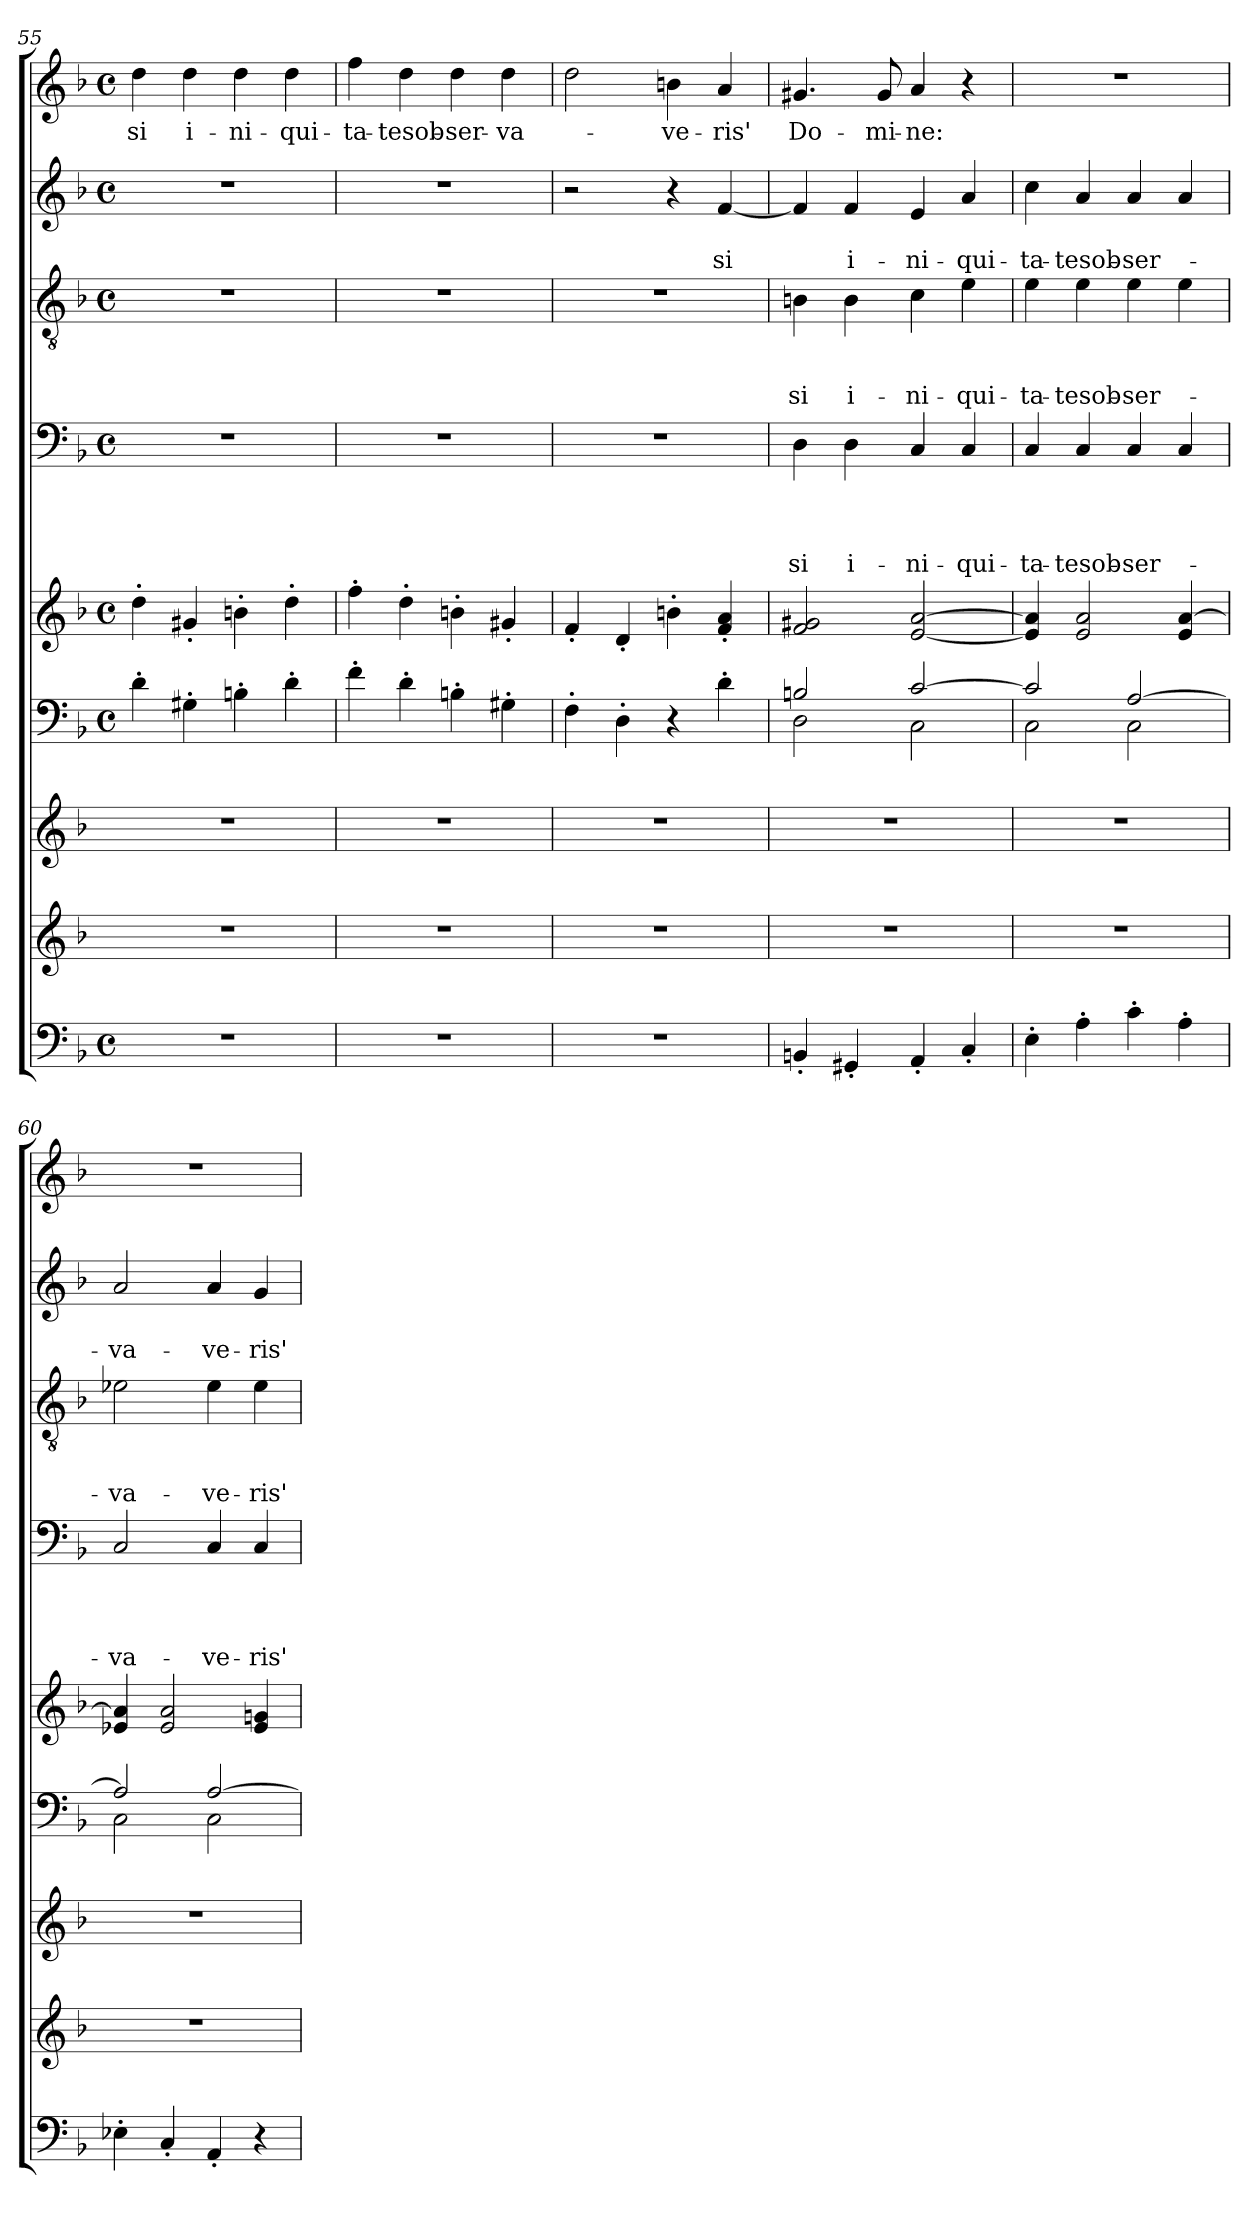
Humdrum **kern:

**kern	**kern	**kern	**kern	**kern	**kern	**text	**text	**text	**text	**kern	**text	**text	**text	**kern	**text	**text	**kern	**text
*part8	*part7	*part6	*part5	*part5	*part4	*part4	*part4	*part4	*part4	*part3	*part3	*part3	*part3	*part2	*part2	*part2	*part1	*part1
*staff9	*staff8	*staff7	*staff6	*staff5	*staff4	*staff4	*staff4	*staff4	*staff4	*staff3	*staff3	*staff3	*staff3	*staff2	*staff2	*staff2	*staff1	*staff1
!!LO:LB:g=z
*clefF4	*clefG2	*clefG2	*clefF4	*clefG2	*clefF4	*	*	*	*	*clefGv2	*	*	*	*clefG2	*	*	*clefG2	*
*k[b-]	*k[b-]	*k[b-]	*k[b-]	*k[b-]	*k[b-]	*	*	*	*	*k[b-]	*	*	*	*k[b-]	*	*	*k[b-]	*
*F:	*F:	*F:	*F:	*F:	*F:	*	*	*	*	*F:	*	*	*	*F:	*	*	*F:	*
*M4/4	*	*	*M4/4	*M4/4	*M4/4	*	*	*	*	*M4/4	*	*	*	*M4/4	*	*	*M4/4	*
*met(c)	*	*	*met(c)	*met(c)	*met(c)	*	*	*	*	*met(c)	*	*	*	*met(c)	*	*	*met(c)	*
=55	=55	=55	=55	=55	=55	=55	=55	=55	=55	=55	=55	=55	=55	=55	=55	=55	=55	=55
!	!	!	!	!	!	!	!	!	!	!	!	!	!	!	!	!	!	!LO:LY:b
1r	1r	1r	4d'>\	4dd'>\	1r	.	.	.	.	1r	.	.	.	1r	.	.	4dd\	si
!	!	!	!	!	!	!	!	!	!	!	!	!	!	!	!	!	!	!LO:LY:b
.	.	.	4G#X'>\	4g#X'</	.	.	.	.	.	.	.	.	.	.	.	.	4dd\	i-
!	!	!	!	!	!	!	!	!	!	!	!	!	!	!	!	!	!	!LO:LY:b
.	.	.	4Bn'>\	4bn'>\	.	.	.	.	.	.	.	.	.	.	.	.	4dd\	-ni-
!	!	!	!	!	!	!	!	!	!	!	!	!	!	!	!	!	!	!LO:LY:b:rj
.	.	.	4d'>\	4dd'>\	.	.	.	.	.	.	.	.	.	.	.	.	4dd\	-qui-
=56	=56	=56	=56	=56	=56	=56	=56	=56	=56	=56	=56	=56	=56	=56	=56	=56	=56	=56
!	!	!	!	!	!	!	!	!	!	!	!	!	!	!	!	!	!	!LO:LY:b
1r	1r	1r	4f'>\	4ff'>\	1r	.	.	.	.	1r	.	.	.	1r	.	.	4ff\	-ta-
!	!	!	!	!	!	!	!	!	!	!	!	!	!	!	!	!	!	!LO:LY:b
.	.	.	4d'>\	4dd'>\	.	.	.	.	.	.	.	.	.	.	.	.	4dd\	-tesob-
!	!	!	!	!	!	!	!	!	!	!	!	!	!	!	!	!	!	!LO:LY:b
.	.	.	4Bn'>\	4bn'>\	.	.	.	.	.	.	.	.	.	.	.	.	4dd\	-ser-
!	!	!	!	!	!	!	!	!	!	!	!	!	!	!	!	!	!	!LO:LY:b
.	.	.	4G#X'>\	4g#X'</	.	.	.	.	.	.	.	.	.	.	.	.	4dd\	-va-
=57	=57	=57	=57	=57	=57	=57	=57	=57	=57	=57	=57	=57	=57	=57	=57	=57	=57	=57
1r	1r	1r	4F'>\	4f'</	1r	.	.	.	.	1r	.	.	.	2r	.	.	2dd\	.
.	.	.	4D'>\	4d'</	.	.	.	.	.	.	.	.	.	.	.	.	.	.
!	!	!	!	!	!	!	!	!	!	!	!	!	!	!	!	!	!	!LO:LY:b
.	.	.	4r	4bn'>\	.	.	.	.	.	.	.	.	.	4r	.	.	4bn\	-ve-
!	!	!	!	!	!	!	!	!	!	!	!	!	!	!	!	!LO:LY:b	!	!LO:LY:b
.	.	.	4d'>\	4f/'< 4a/'<	.	.	.	.	.	.	.	.	.	[<4f/	.	si	4a/	-ris'
=58	=58	=58	=58	=58	=58	=58	=58	=58	=58	=58	=58	=58	=58	=58	=58	=58	=58	=58
*	*	*	*^	*	*	*	*	*	*	*	*	*	*	*	*	*	*	*
!	!	!	!	!	!	!	!	!	!	!LO:LY:b	!	!	!	!LO:LY:b	!	!	!	!	!LO:LY:b
4BBn'</	1r	1r	2Bn/	2D\	2f/ 2g#X/	4D\	.	.	.	si	4Bn\	.	.	si	4f/]	.	.	4.g#X/	Do-
!	!	!	!	!	!	!	!	!	!	!LO:LY:b	!	!	!	!LO:LY:b	!	!	!LO:LY:b	!	!
4GG#X'</	.	.	.	.	.	4D\	.	.	.	i-	4B\	.	.	i-	4f/	.	i-	.	.
!	!	!	!	!	!	!	!	!	!	!	!	!	!	!	!	!	!	!	!LO:LY:b
.	.	.	.	.	.	.	.	.	.	.	.	.	.	.	.	.	.	8g#/	-mi-
!	!	!	!	!	!	!	!	!	!	!LO:LY:b	!	!	!	!LO:LY:b	!	!	!LO:LY:b	!	!LO:LY:b
4AA'</	.	.	[>2c/	2C\	[<2e/ [>2a/	4C/	.	.	.	-ni-	4c\	.	.	-ni-	4e/	.	-ni-	4a/	-ne:
!	!	!	!	!	!	!	!	!	!	!LO:LY:b	!	!	!	!LO:LY:b	!	!	!LO:LY:b	!	!
4C'</	.	.	.	.	.	4C/	.	.	.	-qui-	4e\	.	.	-qui-	4a/	.	-qui-	4r	.
=59	=59	=59	=59	=59	=59	=59	=59	=59	=59	=59	=59	=59	=59	=59	=59	=59	=59	=59	=59
!	!	!	!	!	!	!	!	!	!	!LO:LY:b	!	!	!	!LO:LY:b	!	!	!LO:LY:b	!	!
4E'>\	1r	1r	2c/]	2C\	4e/] 4a/]	4C/	.	.	.	-ta-	4e\	.	.	-ta-	4cc\	.	-ta-	1r	.
!	!	!	!	!	!	!	!	!	!	!LO:LY:b	!	!	!	!LO:LY:b	!	!	!LO:LY:b	!	!
4A'>\	.	.	.	.	2e/ 2a/	4C/	.	.	.	-tesob-	4e\	.	.	-tesob-	4a/	.	-tesob-	.	.
!	!	!	!	!	!	!	!	!	!	!LO:LY:b	!	!	!	!LO:LY:b	!	!	!LO:LY:b	!	!
4c'>\	.	.	[>2A/	2C\	.	4C/	.	.	.	-ser-	4e\	.	.	-ser-	4a/	.	-ser-	.	.
4A'>\	.	.	.	.	4e/ [>4a/	4C/	.	.	.	.	4e\	.	.	.	4a/	.	.	.	.
=60	=60	=60	=60	=60	=60	=60	=60	=60	=60	=60	=60	=60	=60	=60	=60	=60	=60	=60	=60
!	!	!	!	!	!	!	!	!	!	!LO:LY:b	!	!	!	!LO:LY:b	!	!	!LO:LY:b	!	!
4E-X'>\	1r	1r	2A/]	2C\	4e-X/ 4a/]	2C/	.	.	.	-va-	2e-X\	.	.	-va-	2a/	.	-va-	1r	.
4C'</	.	.	.	.	2e-/ 2a/	.	.	.	.	.	.	.	.	.	.	.	.	.	.
!	!	!	!	!	!	!	!	!	!	!LO:LY:b	!	!	!	!LO:LY:b	!	!	!LO:LY:b	!	!
4AA'</	.	.	[>2A/	2C\	.	4C/	.	.	.	-ve-	4e-\	.	.	-ve-	4a/	.	-ve-	.	.
!	!	!	!	!	!	!	!	!	!	!LO:LY:b	!	!	!	!LO:LY:b	!	!	!LO:LY:b	!	!
4r	.	.	.	.	4e-/ 4gn/	4C/	.	.	.	-ris'	4e-\	.	.	-ris'	4g/	.	-ris'	.	.
*	*	*	*v	*v	*	*	*	*	*	*	*	*	*	*	*	*	*	*	*
=	=	=	=	=	=	=	=	=	=	=	=	=	=	=	=	=	=	=
*-	*-	*-	*-	*-	*-	*-	*-	*-	*-	*-	*-	*-	*-	*-	*-	*-	*-	*-
